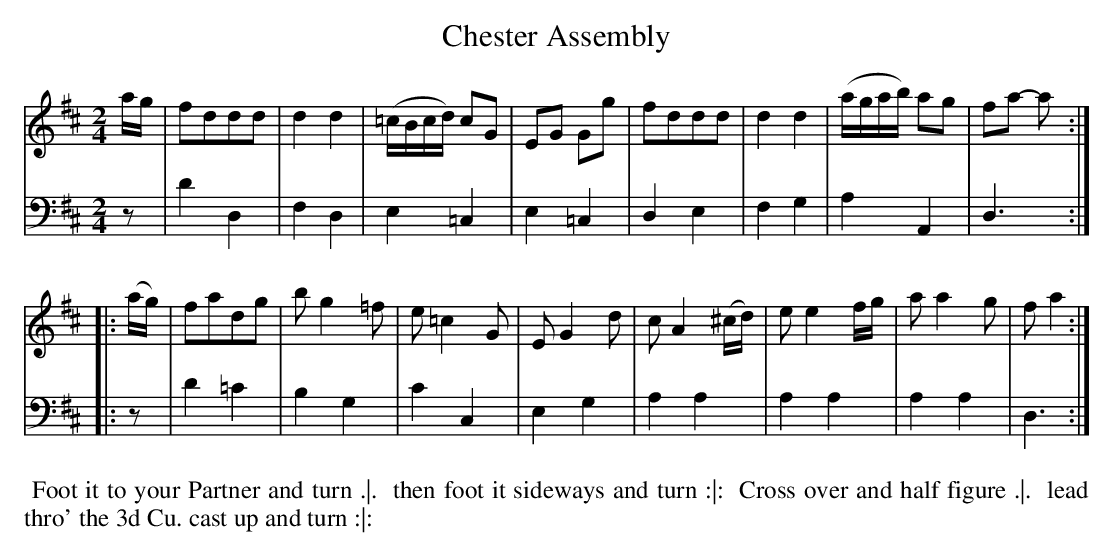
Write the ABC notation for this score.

X:1
T: Chester Assembly
M: 2/4
L: 1/8
K: D
V: 1
a/g/ |\
fddd | d2d2 | (=c/B/c/d/) cG | EG Gg |\
fddd | d2d2 | (a/g/a/b/) ag | fa- a :|
|: (a/g/) |\
fadg | bg2=f | e=c2G | EG2d |\
cA2(^c/d/) | ee2f/g/ | aa2g | fa2 :|
V: 2 clef=bass middle=d
z |\
d'2d2 | f2d2 | e2=c2 | e2=c2 |\
d2e2 | f2g2 | a2A2 | d3 :|
|: z |\
d'2=c'2 | b2g2 | c'2c2 | e2g2 |\
a2a2 | a2a2 | a2a2 | d3 :|
